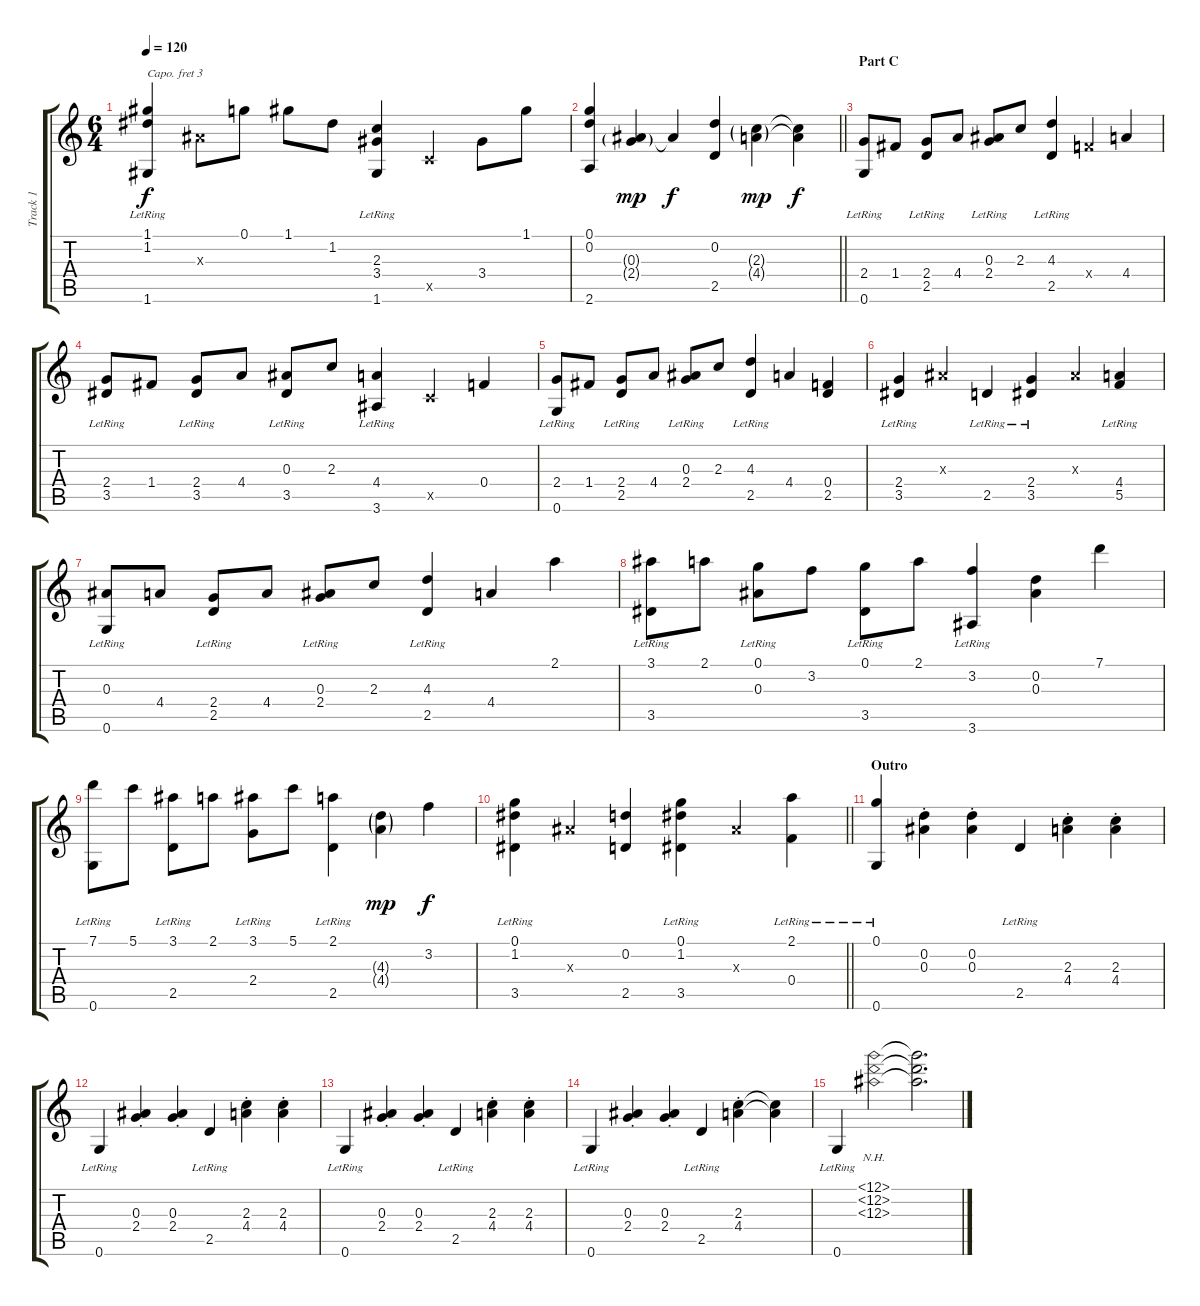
\track ("Track 1" "Track 1") {instrument acousticguitarnylon}
\staff {score tabs}
\capo 3
\tuning (E4 B3 G3 D3 A2 E2) {hide}
\ts (6 4)
\tempo 120
\clef g2
\ks c
(1.1 1.2 1.6{lr}).4{dy f} 0.3{x}.8 0.1.8 1.1.8 1.2.8 (2.3 3.4 1.6{lr}).4 0.5{x}.4 3.4.8 1.1.8 |
\barLineRight lightlight
(0.1 0.2 2.6).4 (0.3{g} 2.4{g}).4{dy mp} 0.3{t}.4{dy f} (0.2 2.5).4 (2.3{g} 4.4{g}).4{dy mp} (2.3{t} 4.4{t}).4{dy f} |
\section ("" "Part C")
(2.4 0.6{lr}).8 1.4.8 (2.4 2.5{lr}).8 4.4.8 (0.3 2.4{lr}).8 2.3.8 (4.3{lr} 2.5{lr}).4 0.4{x}.4 4.4.4 |
(2.4 3.5{lr}).8 1.4.8 (2.4 3.5{lr}).8 4.4.8 (0.3 3.5{lr}).8 2.3.8 (4.4 3.6{lr}).4 0.5{x}.4 0.4.4 |
(2.4 0.6{lr}).8 1.4.8 (2.4 2.5{lr}).8 4.4.8 (0.3 2.4{lr}).8 2.3.8 (4.3{lr} 2.5{lr}).4 4.4.4 (0.4 2.5).4 |
(2.4{lr} 3.5{lr}).4 0.3{x}.4 2.5{lr}.4 (2.4{lr} 3.5{lr}).4 0.3{x}.4 (4.4{lr} 5.5{lr}).4 |
(0.3 0.6{lr}).8 4.4.8 (2.4 2.5{lr}).8 4.4.8 (0.3 2.4{lr}).8 2.3.8 (4.3 2.5{lr}).4 4.4.4 2.1.4 |
(3.1 3.5{lr}).8 2.1.8 (0.1 0.3{lr}).8 3.2.8 (0.1 3.5{lr}).8 2.1.8 (3.2 3.6{lr}).4 (0.2 0.3).4 7.1.4 |
(7.1 0.6{lr}).8 5.1.8 (3.1 2.5{lr}).8 2.1.8 (3.1 2.4{lr}).8 5.1.8 (2.1 2.5{lr}).4 (4.3{g} 4.4{g}).4{dy mp} 3.2.4{dy f} |
\barLineRight lightlight
(0.1{lr} 1.2 3.5{lr}).4 0.3{x}.4 (0.2 2.5).4 (0.1{lr} 1.2 3.5{lr}).4 0.3{x}.4 (2.1{lr} 0.4{lr}).4 |
\section ("" "Outro")
(0.1{lr} 0.6{lr}).4 (0.2 0.3{st}).4 (0.2 0.3{st}).4 2.5{lr}.4 (2.3{st} 4.4).4 (2.3{st} 4.4).4 |
0.6{lr}.4 (0.3{st} 2.4).4 (0.3{st} 2.4).4 2.5{lr}.4 (2.3{st} 4.4).4 (2.3 4.4{st}).4 |
0.6{lr}.4 (0.3{st} 2.4).4 (0.3{st} 2.4).4 2.5{lr}.4 (2.3{st} 4.4).4 (2.3{st} 4.4).4 |
0.6{lr}.4 (0.3{st} 2.4).4 (0.3{st} 2.4).4 2.5{lr}.4 (2.3{st} 4.4).4 (2.3{t} 4.4{t}).4 |
0.6{lr}.4 (12.1{nh} 12.2{nh} 12.3{nh}).2 (12.1{t} 12.2{t} 12.3{t}).2{d}
